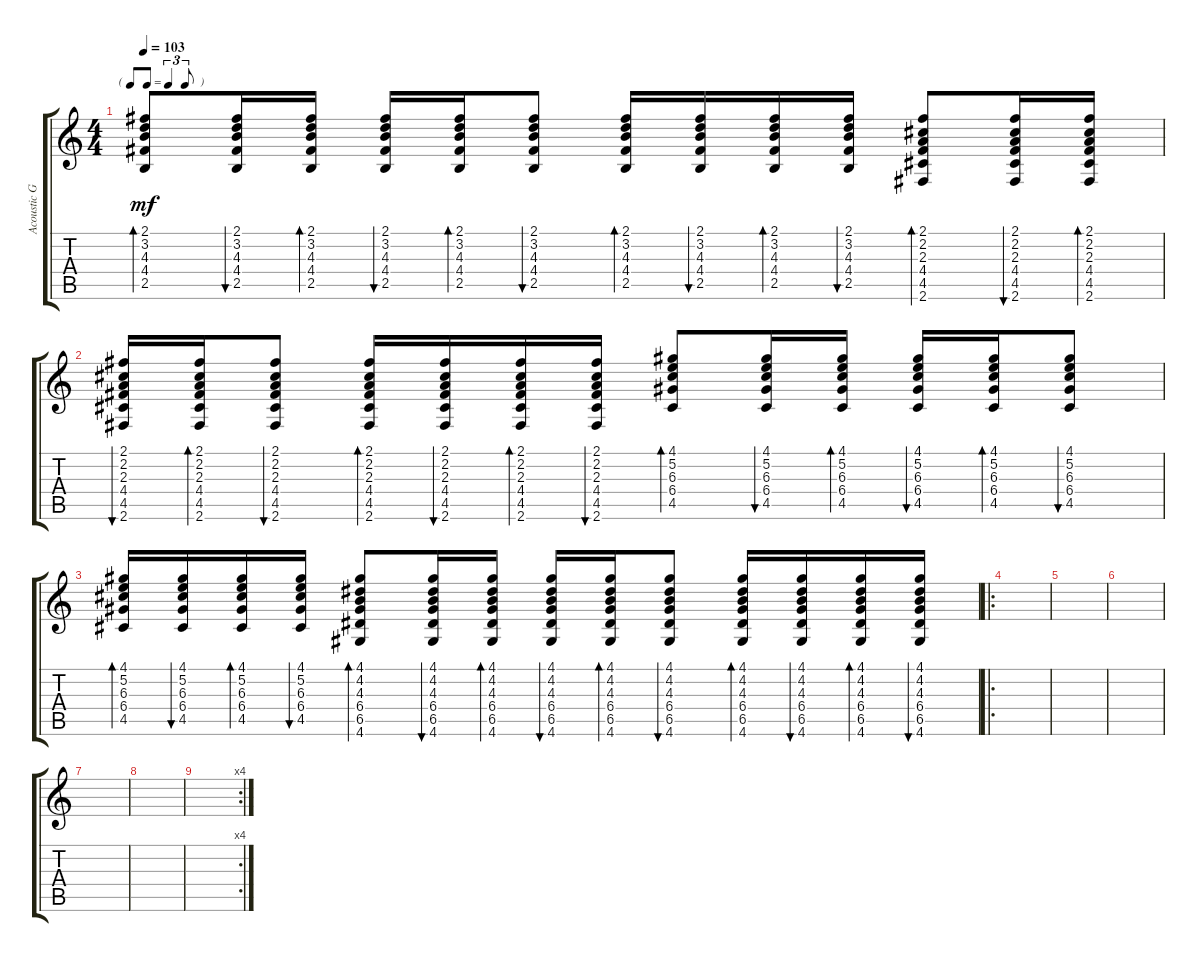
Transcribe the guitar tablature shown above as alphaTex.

\track ("Acoustic Guitar" "Acoustic G") {instrument acousticguitarsteel}
\staff {score tabs}
\tuning (E4 B3 G3 D3 A2 E2) {hide}
\ts (4 4)
\tf triplet8th
\tempo 103
\clef g2
\ks c
(2.1 3.2 4.3 4.4 2.5).8{bd 60 dy mf} (2.1 3.2 4.3 4.4 2.5).16{bu 60} (2.1 3.2 4.3 4.4 2.5).16{bd 60} (2.1 3.2 4.3 4.4 2.5).16{bu 60} (2.1 3.2 4.3 4.4 2.5).16{bd 60} (2.1 3.2 4.3 4.4 2.5).8{bu 60} (2.1 3.2 4.3 4.4 2.5).16{bd 60} (2.1 3.2 4.3 4.4 2.5).16{bu 60} (2.1 3.2 4.3 4.4 2.5).16{bd 60} (2.1 3.2 4.3 4.4 2.5).16{bu 60} (2.1 2.2 2.3 4.4 4.5 2.6).8{bd 60} (2.1 2.2 2.3 4.4 4.5 2.6).16{bu 60} (2.1 2.2 2.3 4.4 4.5 2.6).16{bd 60} |
(2.1 2.2 2.3 4.4 4.5 2.6).16{bu 60} (2.1 2.2 2.3 4.4 4.5 2.6).16{bd 60} (2.1 2.2 2.3 4.4 4.5 2.6).8{bu 60} (2.1 2.2 2.3 4.4 4.5 2.6).16{bd 60} (2.1 2.2 2.3 4.4 4.5 2.6).16{bu 60} (2.1 2.2 2.3 4.4 4.5 2.6).16{bd 60} (2.1 2.2 2.3 4.4 4.5 2.6).16{bu 60} (4.1 5.2 6.3 6.4 4.5).8{bd 60} (4.1 5.2 6.3 6.4 4.5).16{bu 60} (4.1 5.2 6.3 6.4 4.5).16{bd 60} (4.1 5.2 6.3 6.4 4.5).16{bu 60} (4.1 5.2 6.3 6.4 4.5).16{bd 60} (4.1 5.2 6.3 6.4 4.5).8{bu 60} |
(4.1 5.2 6.3 6.4 4.5).16{bd 60} (4.1 5.2 6.3 6.4 4.5).16{bu 60} (4.1 5.2 6.3 6.4 4.5).16{bd 60} (4.1 5.2 6.3 6.4 4.5).16{bu 60} (4.1 4.2 4.3 6.4 6.5 4.6).8{bd 60} (4.1 4.2 4.3 6.4 6.5 4.6).16{bu 60} (4.1 4.2 4.3 6.4 6.5 4.6).16{bd 60} (4.1 4.2 4.3 6.4 6.5 4.6).16{bu 60} (4.1 4.2 4.3 6.4 6.5 4.6).16{bd 60} (4.1 4.2 4.3 6.4 6.5 4.6).8{bu 60} (4.1 4.2 4.3 6.4 6.5 4.6).16{bd 60} (4.1 4.2 4.3 6.4 6.5 4.6).16{bu 60} (4.1 4.2 4.3 6.4 6.5 4.6).16{bd 60} (4.1 4.2 4.3 6.4 6.5 4.6).16{bu 60} |
\ro
|
|
|
|
|
\rc 4
